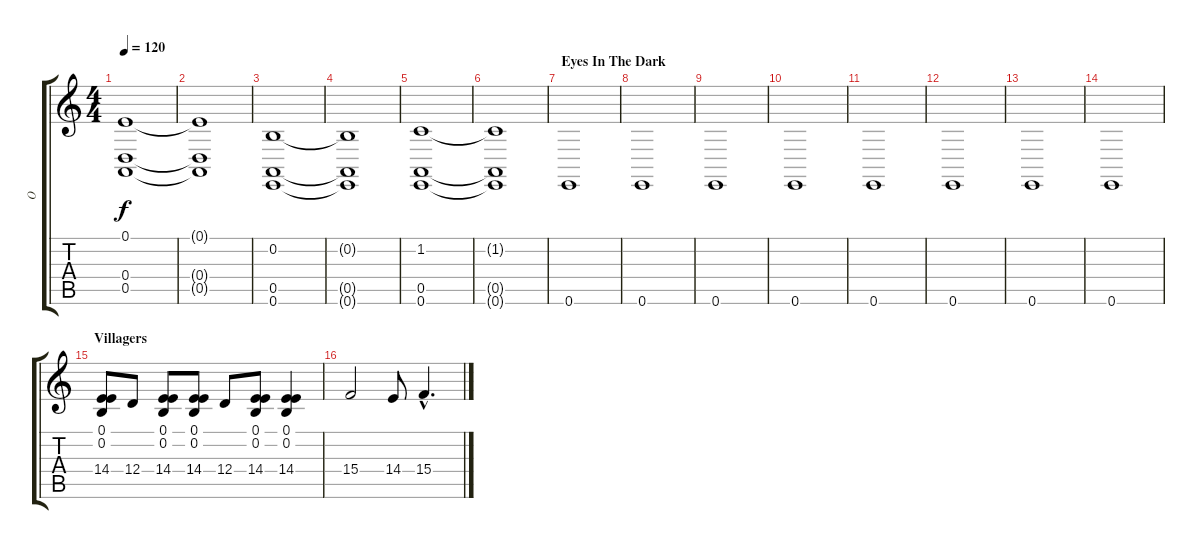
\track ("O" "O") {instrument stringensemble1}
\staff {score tabs}
\tuning (E4 B3 G3 D3 A2 E2) {hide}
\ts (4 4)
\tempo 120
\clef g2
\ks c
(0.1 0.4 0.5).1{dy f} |
(0.1{t} 0.4{t} 0.5{t}).1 |
(0.2 0.5 0.6).1 |
(0.2{t} 0.5{t} 0.6{t}).1 |
(1.2 0.5 0.6).1 |
(1.2{t} 0.5{t} 0.6{t}).1 |
\section ("" "Eyes In The Dark")
0.6.1 |
0.6.1 |
0.6.1 |
0.6.1 |
0.6.1 |
0.6.1 |
0.6.1 |
0.6.1 |
\section ("" "Villagers")
(0.1 0.2 14.4).8 12.4.8 (0.1 0.2 14.4).8 (0.1 0.2 14.4).8 12.4.8 (0.1 0.2 14.4).8 (0.1 0.2 14.4).4 |
15.4.2 14.4.8 15.4{hac}.4{d}
